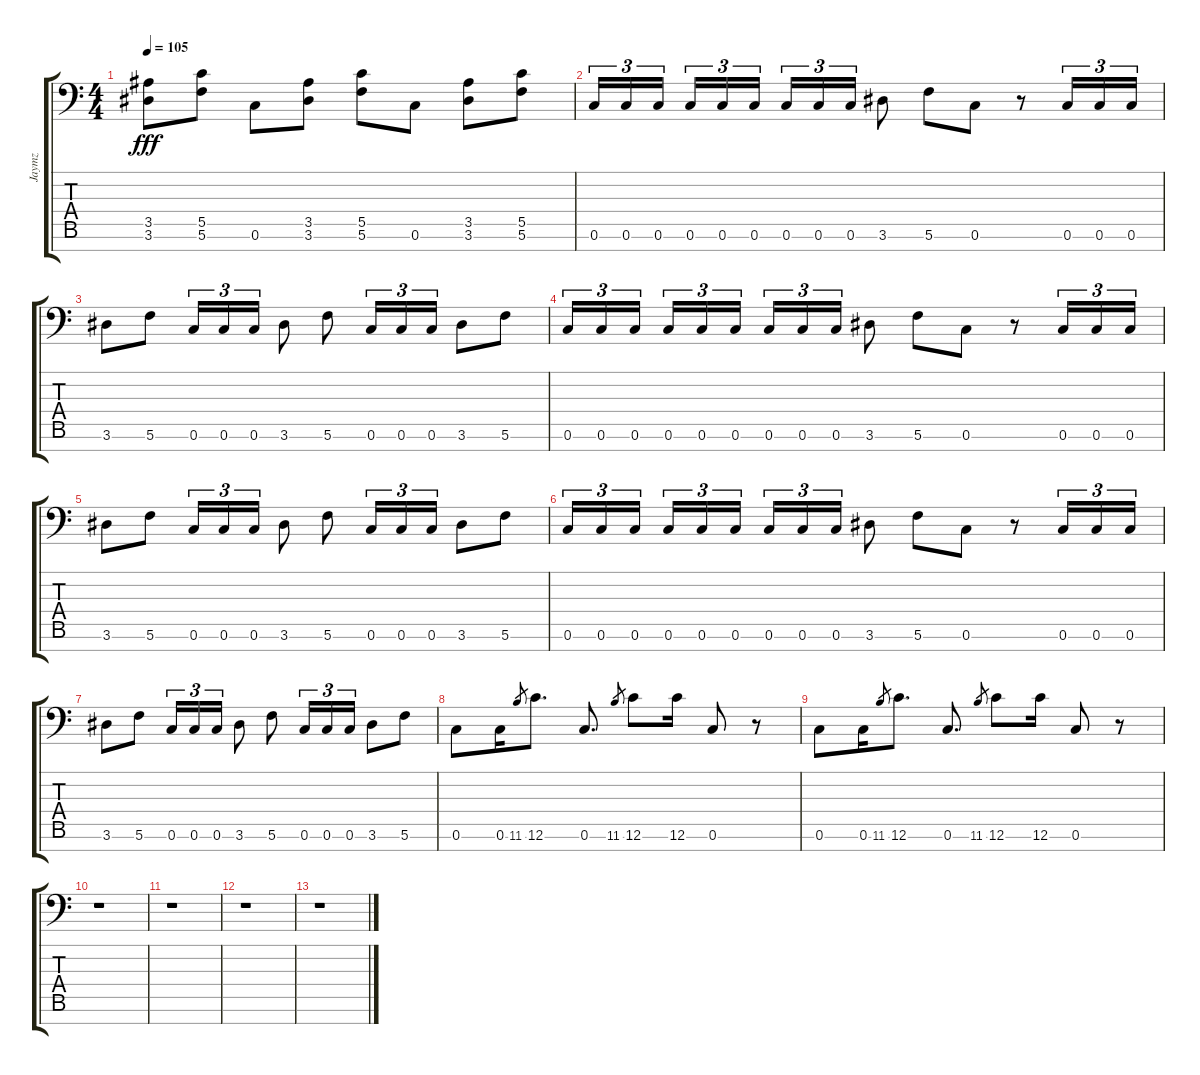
\track ("Jaymz" "Jaymz") {instrument overdrivenguitar}
\staff {score tabs}
\tuning (D4 A3 F3 C3 G2 C2 G1) {hide}
\ts (4 4)
\tempo 105
\clef f4
\ks c
(3.5 3.6).8{dy fff} (5.5 5.6).8 0.6.8 (3.5 3.6).8 (5.5 5.6).8 0.6.8 (3.5 3.6).8 (5.5 5.6).8 |
0.6.16{tu (3 2)} 0.6.16{tu (3 2)} 0.6.16{tu (3 2) beam splitsecondary} 0.6.16{tu (3 2)} 0.6.16{tu (3 2)} 0.6.16{tu (3 2)} 0.6.16{tu (3 2)} 0.6.16{tu (3 2)} 0.6.16{tu (3 2)} 3.6.8 5.6.8 0.6.8 r.8 0.6.16{tu (3 2)} 0.6.16{tu (3 2)} 0.6.16{tu (3 2)} |
3.6.8 5.6.8 0.6.16{tu (3 2)} 0.6.16{tu (3 2)} 0.6.16{tu (3 2)} 3.6.8 5.6.8 0.6.16{tu (3 2)} 0.6.16{tu (3 2)} 0.6.16{tu (3 2)} 3.6.8 5.6.8 |
0.6.16{tu (3 2)} 0.6.16{tu (3 2)} 0.6.16{tu (3 2) beam splitsecondary} 0.6.16{tu (3 2)} 0.6.16{tu (3 2)} 0.6.16{tu (3 2)} 0.6.16{tu (3 2)} 0.6.16{tu (3 2)} 0.6.16{tu (3 2)} 3.6.8 5.6.8 0.6.8 r.8 0.6.16{tu (3 2)} 0.6.16{tu (3 2)} 0.6.16{tu (3 2)} |
3.6.8 5.6.8 0.6.16{tu (3 2)} 0.6.16{tu (3 2)} 0.6.16{tu (3 2)} 3.6.8 5.6.8 0.6.16{tu (3 2)} 0.6.16{tu (3 2)} 0.6.16{tu (3 2)} 3.6.8 5.6.8 |
0.6.16{tu (3 2)} 0.6.16{tu (3 2)} 0.6.16{tu (3 2) beam splitsecondary} 0.6.16{tu (3 2)} 0.6.16{tu (3 2)} 0.6.16{tu (3 2)} 0.6.16{tu (3 2)} 0.6.16{tu (3 2)} 0.6.16{tu (3 2)} 3.6.8 5.6.8 0.6.8 r.8 0.6.16{tu (3 2)} 0.6.16{tu (3 2)} 0.6.16{tu (3 2)} |
3.6.8 5.6.8 0.6.16{tu (3 2)} 0.6.16{tu (3 2)} 0.6.16{tu (3 2)} 3.6.8 5.6.8 0.6.16{tu (3 2)} 0.6.16{tu (3 2)} 0.6.16{tu (3 2)} 3.6.8 5.6.8 |
0.6.8 0.6.16 11.6.8{gr} 12.6.8{d} 0.6.8{d} 11.6.8{gr} 12.6.8 12.6.16 0.6.8 r.8 |
0.6.8 0.6.16 11.6.8{gr} 12.6.8{d} 0.6.8{d} 11.6.8{gr} 12.6.8 12.6.16 0.6.8 r.8 |
r.1 |
r.1 |
r.1 |
r.1
